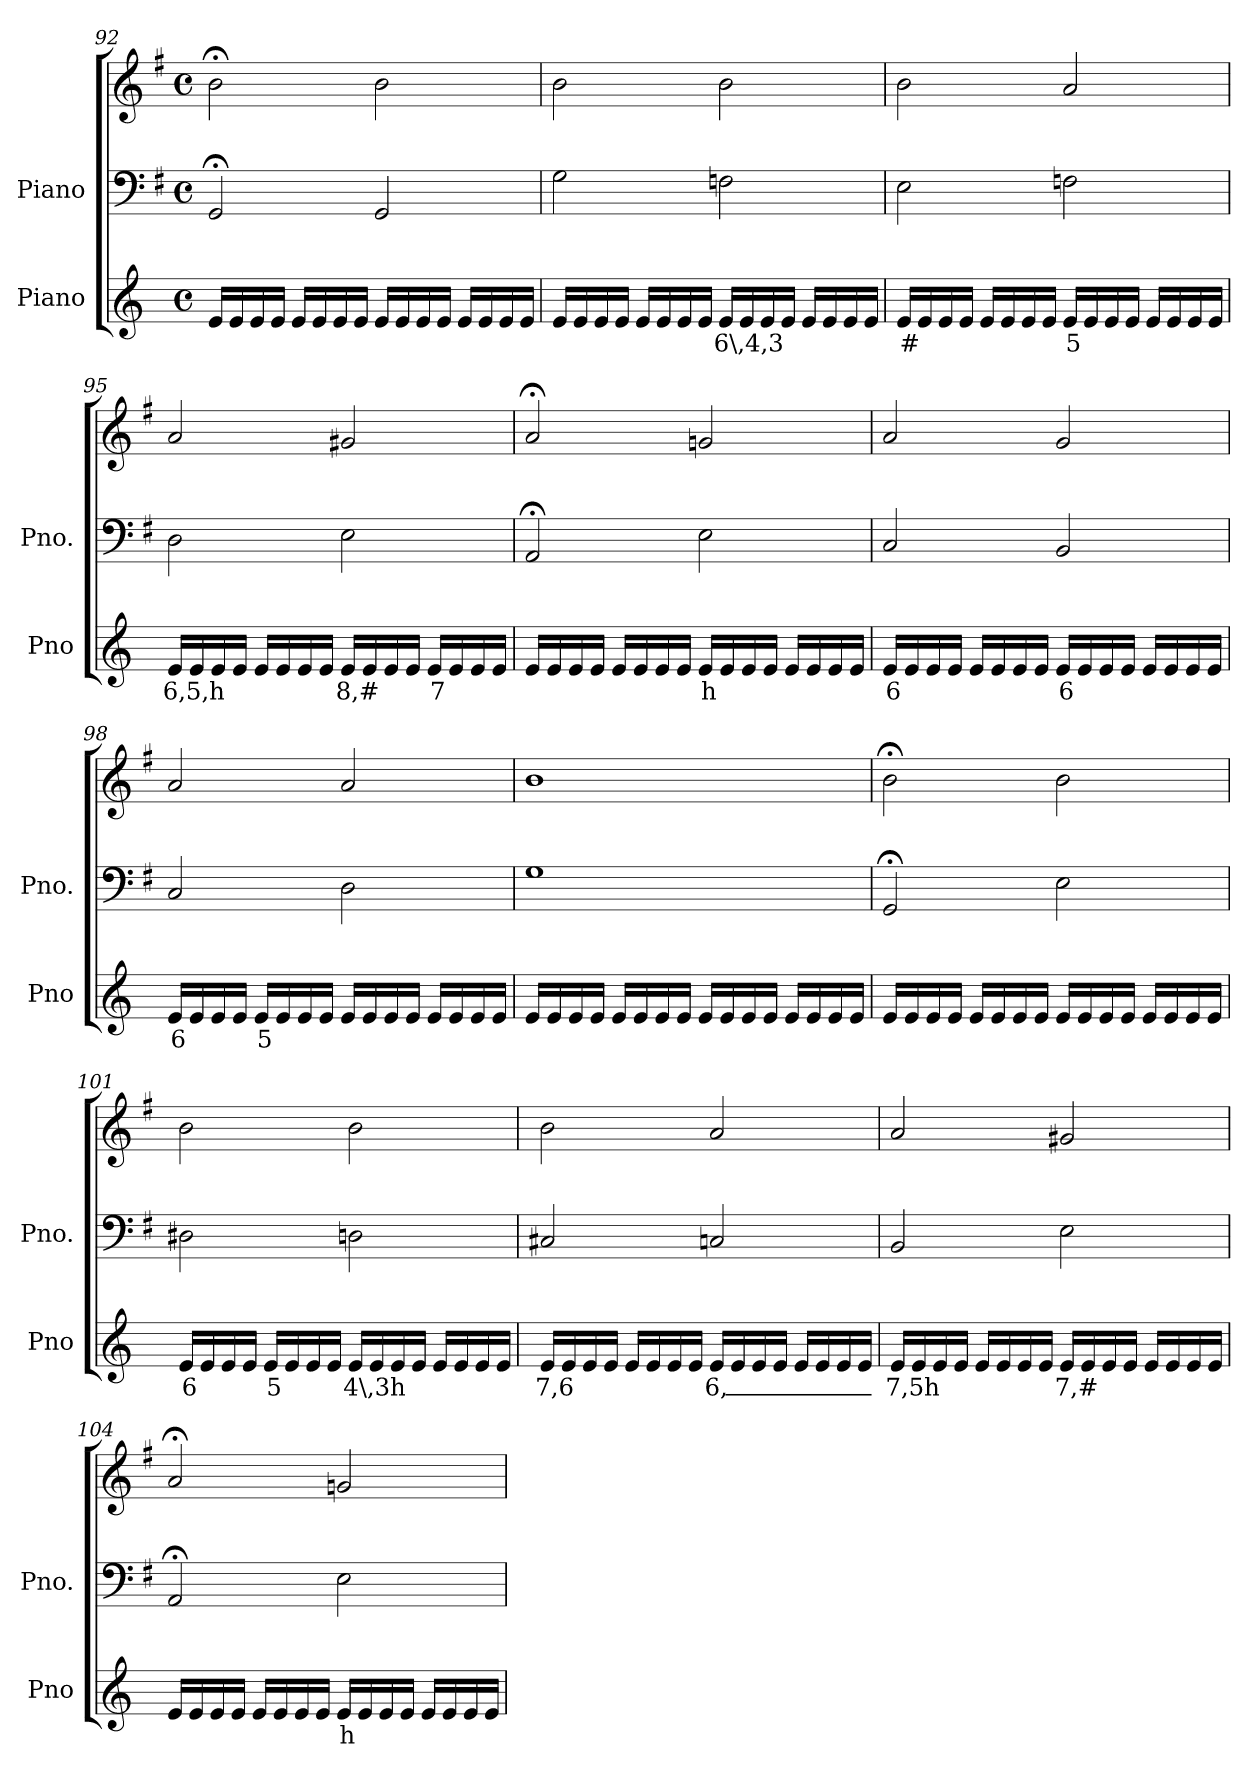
**kern	**text	**kern	**kern
*part2	*part2	*part1	*part1
*staff3	*staff3	*staff2	*staff1
*I"Piano	*	*I"Piano	*
*I'Pno	*	*I'Pno.	*
*clefG2	*	*clefF4	*clefG2
*k[]	*	*k[f#]	*k[f#]
*M4/4	*	*M4/4	*M4/4
*met(c)	*	*met(c)	*met(c)
=92	=92	=92	=92
16e/LL	.	2GG;</	2b;<\
16e/	.	.	.
16e/	.	.	.
16e/JJ	.	.	.
16e/LL	.	.	.
16e/	.	.	.
16e/	.	.	.
16e/JJ	.	.	.
16e/LL	.	2GG/	2b\
16e/	.	.	.
16e/	.	.	.
16e/JJ	.	.	.
16e/LL	.	.	.
16e/	.	.	.
16e/	.	.	.
16e/JJ	.	.	.
=93	=93	=93	=93
16e/LL	.	2G\	2b\
16e/	.	.	.
16e/	.	.	.
16e/JJ	.	.	.
16e/LL	.	.	.
16e/	.	.	.
16e/	.	.	.
16e/JJ	.	.	.
!	!LO:LY:b	!	!
16e/LL	6\,4,3	2Fn\	2b\
16e/	.	.	.
16e/	.	.	.
16e/JJ	.	.	.
16e/LL	.	.	.
16e/	.	.	.
16e/	.	.	.
16e/JJ	.	.	.
=94	=94	=94	=94
!	!LO:LY:b	!	!
16e/LL	#	2E\	2b\
16e/	.	.	.
16e/	.	.	.
16e/JJ	.	.	.
16e/LL	.	.	.
16e/	.	.	.
16e/	.	.	.
16e/JJ	.	.	.
!	!LO:LY:b	!	!
16e/LL	5	2Fn\	2a/
16e/	.	.	.
16e/	.	.	.
16e/JJ	.	.	.
16e/LL	.	.	.
16e/	.	.	.
16e/	.	.	.
16e/JJ	.	.	.
=95	=95	=95	=95
!	!LO:LY:b	!	!
16e/LL	6,5,h	2D\	2a/
16e/	.	.	.
16e/	.	.	.
16e/JJ	.	.	.
16e/LL	.	.	.
16e/	.	.	.
16e/	.	.	.
16e/JJ	.	.	.
!	!LO:LY:b	!	!
16e/LL	8,#	2E\	2g#X/
16e/	.	.	.
16e/	.	.	.
16e/JJ	.	.	.
!	!LO:LY:b	!	!
16e/LL	7	.	.
16e/	.	.	.
16e/	.	.	.
16e/JJ	.	.	.
=96	=96	=96	=96
16e/LL	.	2AA;</	2a;</
16e/	.	.	.
16e/	.	.	.
16e/JJ	.	.	.
16e/LL	.	.	.
16e/	.	.	.
16e/	.	.	.
16e/JJ	.	.	.
!	!LO:LY:b	!	!
16e/LL	h	2E\	2gn/
16e/	.	.	.
16e/	.	.	.
16e/JJ	.	.	.
16e/LL	.	.	.
16e/	.	.	.
16e/	.	.	.
16e/JJ	.	.	.
=97	=97	=97	=97
!	!LO:LY:b	!	!
16e/LL	6	2C/	2a/
16e/	.	.	.
16e/	.	.	.
16e/JJ	.	.	.
16e/LL	.	.	.
16e/	.	.	.
16e/	.	.	.
16e/JJ	.	.	.
!	!LO:LY:b	!	!
16e/LL	6	2BB/	2g/
16e/	.	.	.
16e/	.	.	.
16e/JJ	.	.	.
16e/LL	.	.	.
16e/	.	.	.
16e/	.	.	.
16e/JJ	.	.	.
=98	=98	=98	=98
!	!LO:LY:b	!	!
16e/LL	6	2C/	2a/
16e/	.	.	.
16e/	.	.	.
16e/JJ	.	.	.
!	!LO:LY:b	!	!
16e/LL	5	.	.
16e/	.	.	.
16e/	.	.	.
16e/JJ	.	.	.
16e/LL	.	2D\	2a/
16e/	.	.	.
16e/	.	.	.
16e/JJ	.	.	.
16e/LL	.	.	.
16e/	.	.	.
16e/	.	.	.
16e/JJ	.	.	.
=99	=99	=99	=99
16e/LL	.	1G	1b
16e/	.	.	.
16e/	.	.	.
16e/JJ	.	.	.
16e/LL	.	.	.
16e/	.	.	.
16e/	.	.	.
16e/JJ	.	.	.
16e/LL	.	.	.
16e/	.	.	.
16e/	.	.	.
16e/JJ	.	.	.
16e/LL	.	.	.
16e/	.	.	.
16e/	.	.	.
16e/JJ	.	.	.
=100	=100	=100	=100
16e/LL	.	2GG;</	2b;<\
16e/	.	.	.
16e/	.	.	.
16e/JJ	.	.	.
16e/LL	.	.	.
16e/	.	.	.
16e/	.	.	.
16e/JJ	.	.	.
16e/LL	.	2E\	2b\
16e/	.	.	.
16e/	.	.	.
16e/JJ	.	.	.
16e/LL	.	.	.
16e/	.	.	.
16e/	.	.	.
16e/JJ	.	.	.
=101	=101	=101	=101
!	!LO:LY:b	!	!
16e/LL	6	2D#X\	2b\
16e/	.	.	.
16e/	.	.	.
16e/JJ	.	.	.
!	!LO:LY:b	!	!
16e/LL	5	.	.
16e/	.	.	.
16e/	.	.	.
16e/JJ	.	.	.
!	!LO:LY:b	!	!
16e/LL	4\,3h	2Dn\	2b\
16e/	.	.	.
16e/	.	.	.
16e/JJ	.	.	.
16e/LL	.	.	.
16e/	.	.	.
16e/	.	.	.
16e/JJ	.	.	.
=102	=102	=102	=102
!	!LO:LY:b	!	!
16e/LL	7,6	2C#X/	2b\
16e/	.	.	.
16e/	.	.	.
16e/JJ	.	.	.
16e/LL	.	.	.
16e/	.	.	.
16e/	.	.	.
16e/JJ	.	.	.
!	!LO:LY:b	!	!
16e/LL	6,_	2Cn/	2a/
16e/	.	.	.
16e/	.	.	.
16e/JJ	.	.	.
16e/LL	.	.	.
16e/	.	.	.
16e/	.	.	.
16e/JJ	.	.	.
=103	=103	=103	=103
!	!LO:LY:b	!	!
16e/LL	7,5h	2BB/	2a/
16e/	.	.	.
16e/	.	.	.
16e/JJ	.	.	.
16e/LL	.	.	.
16e/	.	.	.
16e/	.	.	.
16e/JJ	.	.	.
!	!LO:LY:b	!	!
16e/LL	7,#	2E\	2g#X/
16e/	.	.	.
16e/	.	.	.
16e/JJ	.	.	.
16e/LL	.	.	.
16e/	.	.	.
16e/	.	.	.
16e/JJ	.	.	.
=104	=104	=104	=104
16e/LL	.	2AA;</	2a;</
16e/	.	.	.
16e/	.	.	.
16e/JJ	.	.	.
16e/LL	.	.	.
16e/	.	.	.
16e/	.	.	.
16e/JJ	.	.	.
!	!LO:LY:b	!	!
16e/LL	h	2E\	2gn/
16e/	.	.	.
16e/	.	.	.
16e/JJ	.	.	.
16e/LL	.	.	.
16e/	.	.	.
16e/	.	.	.
16e/JJ	.	.	.
=	=	=	=
*-	*-	*-	*-
